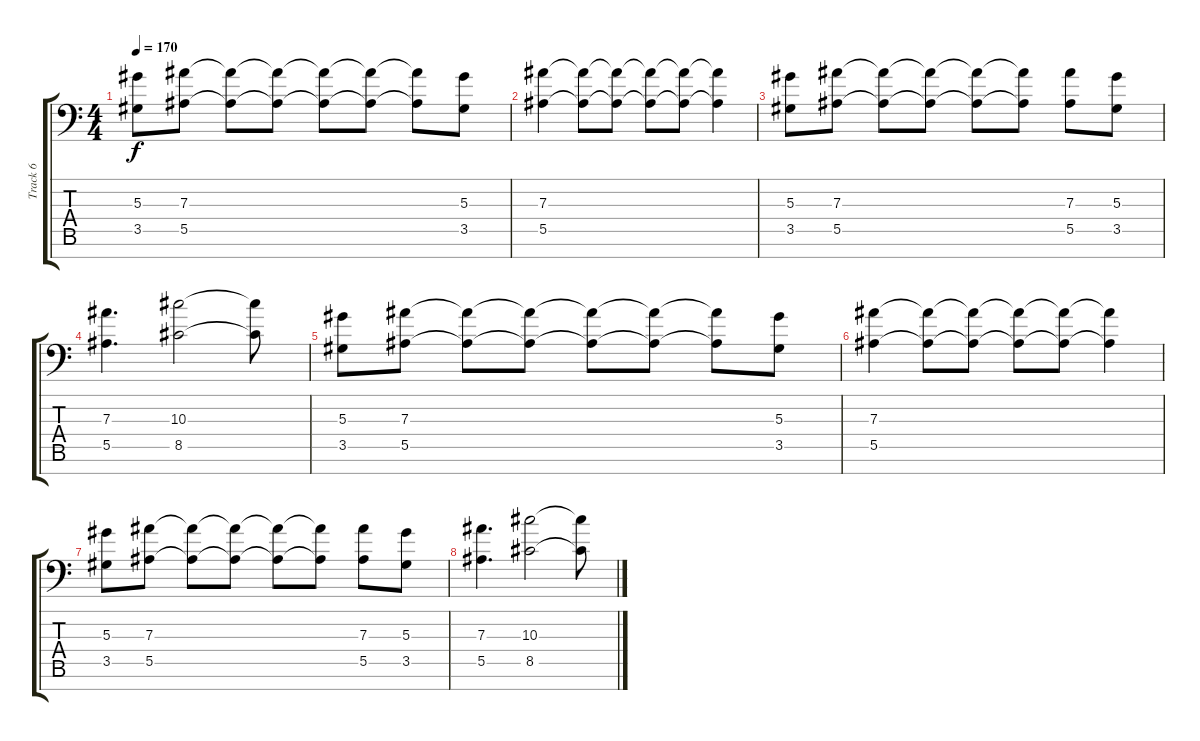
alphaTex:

\track ("Track 6" "Track 6") {instrument overdrivenguitar}
\staff {score tabs}
\tuning (C4 G3 Eb3 Bb2 F2 C2 F1) {hide}
\ts (4 4)
\tempo 170
\clef f4
\ks c
(5.3 3.5).8{dy f} (7.3 5.5).8 (7.3{t} 5.5{t}).8 (7.3{t} 5.5{t}).8 (7.3{t} 5.5{t}).8 (7.3{t} 5.5{t}).8 (7.3{t} 5.5{t}).8 (5.3 3.5).8 |
(7.3 5.5).4 (7.3{t} 5.5{t}).8 (7.3{t} 5.5{t}).8 (7.3{t} 5.5{t}).8 (7.3{t} 5.5{t}).8 (7.3{t} 5.5{t}).4 |
(5.3 3.5).8 (7.3 5.5).8 (7.3{t} 5.5{t}).8 (7.3{t} 5.5{t}).8 (7.3{t} 5.5{t}).8 (7.3{t} 5.5{t}).8 (7.3 5.5).8 (5.3 3.5).8 |
(7.3 5.5).4{d} (10.3 8.5).2 (10.3{t} 8.5{t}).8 |
(5.3 3.5).8 (7.3 5.5).8 (7.3{t} 5.5{t}).8 (7.3{t} 5.5{t}).8 (7.3{t} 5.5{t}).8 (7.3{t} 5.5{t}).8 (7.3{t} 5.5{t}).8 (5.3 3.5).8 |
(7.3 5.5).4 (7.3{t} 5.5{t}).8 (7.3{t} 5.5{t}).8 (7.3{t} 5.5{t}).8 (7.3{t} 5.5{t}).8 (7.3{t} 5.5{t}).4 |
(5.3 3.5).8 (7.3 5.5).8 (7.3{t} 5.5{t}).8 (7.3{t} 5.5{t}).8 (7.3{t} 5.5{t}).8 (7.3{t} 5.5{t}).8 (7.3 5.5).8 (5.3 3.5).8 |
(7.3 5.5).4{d} (10.3 8.5).2 (10.3{t} 8.5{t}).8
